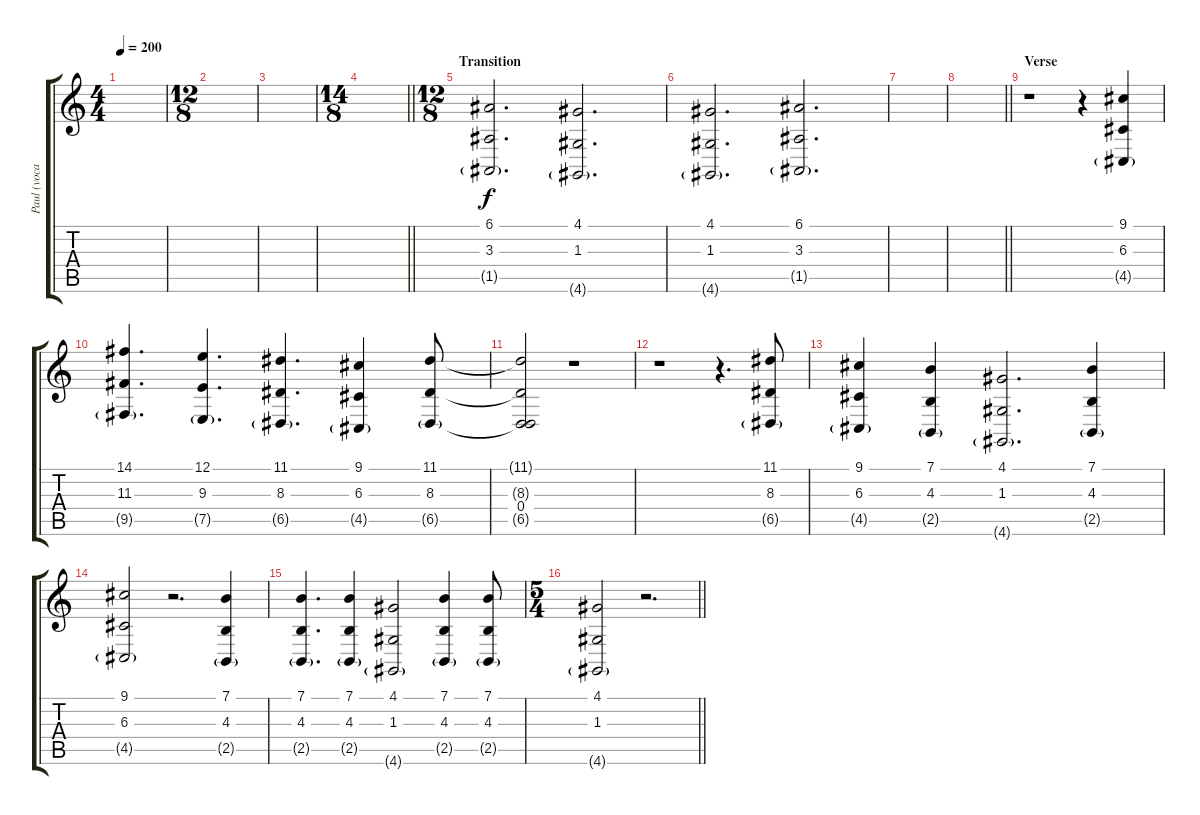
\track ("Paul (vocals)" "Paul (voca") {instrument lead2sawtooth}
\staff {score tabs}
\tuning (E4 B3 G3 D3 A2 E2) {hide}
\ts (4 4)
\tempo 200
\clef g2
\ks c
|
\ts (12 8)
|
|
\ts (14 8)
\barLineRight lightlight
|
\ts (12 8)
\section ("" "Transition")
(6.1 3.3 1.5{g}).2{d} (4.1 1.3 4.6{g}).2{d} |
(4.1 1.3 4.6{g}).2{d} (6.1 3.3 1.5{g}).2{d} |
|
\barLineRight lightlight
|
\section ("" "Verse")
r.1 r.4 (9.1 6.3 4.5{g}).4 |
(14.1 11.3 9.5{g}).4{d} (12.1 9.3 7.5{g}).4{d} (11.1 8.3 6.5{g}).4{d} (9.1 6.3 4.5{g}).4 (11.1 8.3 6.5{g}).8 |
(11.1{t} 8.3{t} 0.4 6.5{t}).2 r.1 |
r.1 r.4{d} (11.1 8.3 6.5{g}).8 |
(9.1 6.3 4.5{g}).4 (7.1 4.3 2.5{g}).4 (4.1 1.3 4.6{g}).2{d} (7.1 4.3 2.5{g}).4 |
(9.1 6.3 4.5{g}).2 r.2{d} (7.1 4.3 2.5{g}).4 |
(7.1 4.3 2.5{g}).4{d} (7.1 4.3 2.5{g}).4 (4.1 1.3 4.6{g}).2 (7.1 4.3 2.5{g}).4 (7.1 4.3 2.5{g}).8 |
\ts (5 4)
\barLineRight lightlight
(4.1 1.3 4.6{g}).2 r.2{d}
